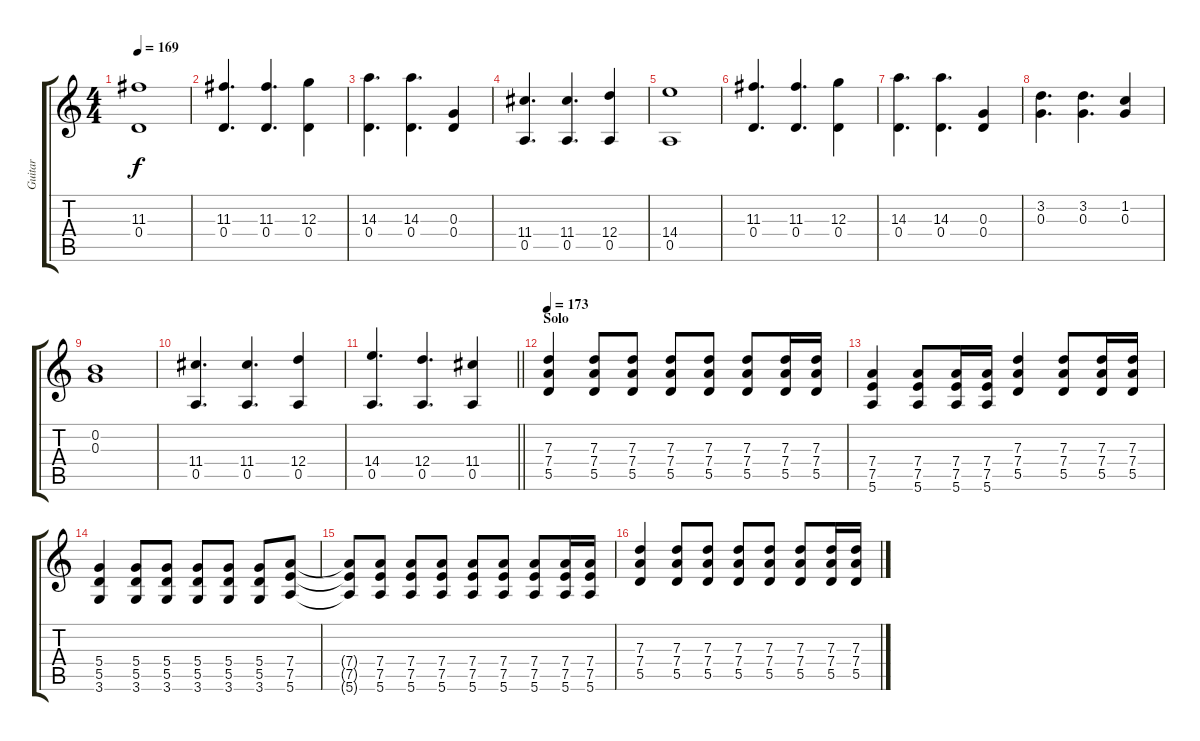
\track ("Guitar" "Guitar") {instrument distortionguitar}
\staff {score tabs}
\tuning (E4 B3 G3 D3 A2 E2) {hide}
\ts (4 4)
\tempo 169
\clef g2
\ks c
(11.3 0.4).1{dy f} |
(11.3 0.4).4{d} (11.3 0.4).4{d} (12.3 0.4).4 |
(14.3 0.4).4{d} (14.3 0.4).4{d} (0.3 0.4).4 |
(11.4 0.5).4{d} (11.4 0.5).4{d} (12.4 0.5).4 |
(14.4 0.5).1 |
(11.3 0.4).4{d} (11.3 0.4).4{d} (12.3 0.4).4 |
(14.3 0.4).4{d} (14.3 0.4).4{d} (0.3 0.4).4 |
(3.2 0.3).4{d} (3.2 0.3).4{d} (1.2 0.3).4 |
(0.2 0.3).1 |
(11.4 0.5).4{d} (11.4 0.5).4{d} (12.4 0.5).4 |
\barLineRight lightlight
(14.4 0.5).4{d} (12.4 0.5).4{d} (11.4 0.5).4 |
\section ("" "Solo")
\tempo 173
(7.3 7.4 5.5).4 (7.3 7.4 5.5).8 (7.3 7.4 5.5).8 (7.3 7.4 5.5).8 (7.3 7.4 5.5).8 (7.3 7.4 5.5).8 (7.3 7.4 5.5).16 (7.3 7.4 5.5).16 |
(7.4 7.5 5.6).4 (7.4 7.5 5.6).8 (7.4 7.5 5.6).16 (7.4 7.5 5.6).16 (7.3 7.4 5.5).4 (7.3 7.4 5.5).8 (7.3 7.4 5.5).16 (7.3 7.4 5.5).16 |
(5.4 5.5 3.6).4 (5.4 5.5 3.6).8 (5.4 5.5 3.6).8 (5.4 5.5 3.6).8 (5.4 5.5 3.6).8 (5.4 5.5 3.6).8 (7.4 7.5 5.6).8 |
(7.4{t} 7.5{t} 5.6{t}).8 (7.4 7.5 5.6).8 (7.4 7.5 5.6).8 (7.4 7.5 5.6).8 (7.4 7.5 5.6).8 (7.4 7.5 5.6).8 (7.4 7.5 5.6).8 (7.4 7.5 5.6).16 (7.4 7.5 5.6).16 |
(7.3 7.4 5.5).4 (7.3 7.4 5.5).8 (7.3 7.4 5.5).8 (7.3 7.4 5.5).8 (7.3 7.4 5.5).8 (7.3 7.4 5.5).8 (7.3 7.4 5.5).16 (7.3 7.4 5.5).16
